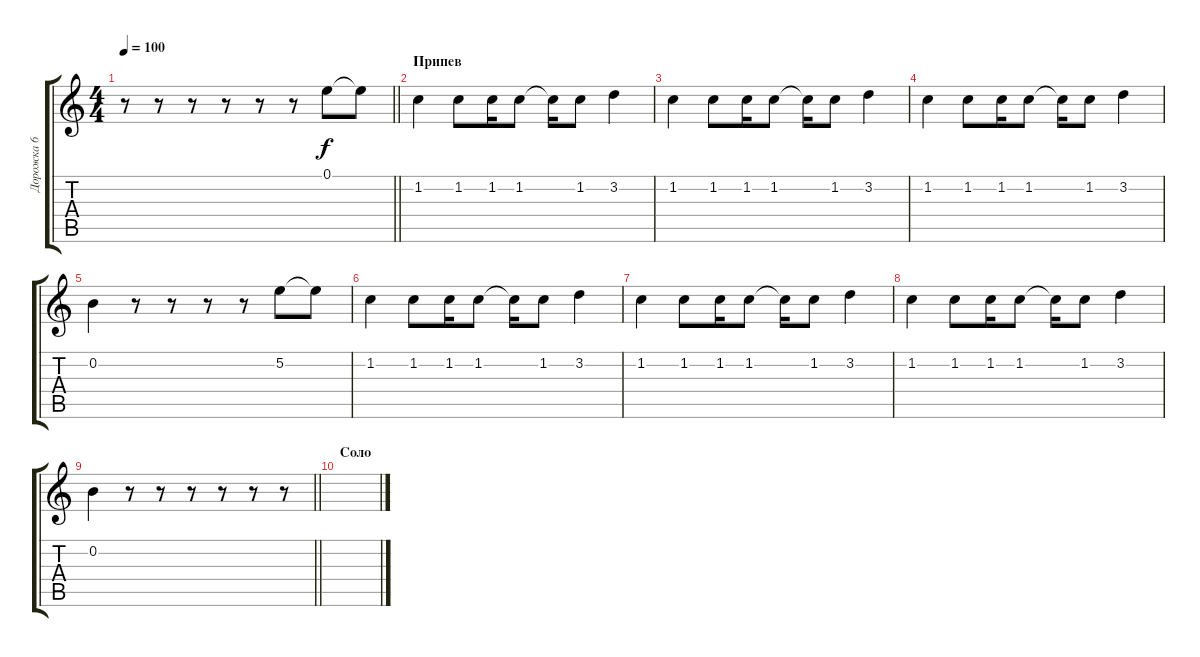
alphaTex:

\track ("Дорожка 6" "Дорожка 6") {instrument electricguitarclean}
\staff {score tabs}
\tuning (E4 B3 G3 D3 A2 E2) {hide}
\ts (4 4)
\tempo 100
\clef g2
\barLineRight lightlight
\ks c
r.8{dy f} r.8 r.8 r.8 r.8 r.8 0.1.8 0.1{t}.8 |
\section ("" "Припев")
1.2.4 1.2.8 1.2.16 1.2.8 1.2{t}.16 1.2.8 3.2.4 |
1.2.4 1.2.8 1.2.16 1.2.8 1.2{t}.16 1.2.8 3.2.4 |
1.2.4 1.2.8 1.2.16 1.2.8 1.2{t}.16 1.2.8 3.2.4 |
0.2.4 r.8 r.8 r.8 r.8 5.2.8 5.2{t}.8 |
1.2.4 1.2.8 1.2.16 1.2.8 1.2{t}.16 1.2.8 3.2.4 |
1.2.4 1.2.8 1.2.16 1.2.8 1.2{t}.16 1.2.8 3.2.4 |
1.2.4 1.2.8 1.2.16 1.2.8 1.2{t}.16 1.2.8 3.2.4 |
\barLineRight lightlight
0.2.4 r.8 r.8 r.8 r.8 r.8 r.8 |
\section ("" "Соло")
